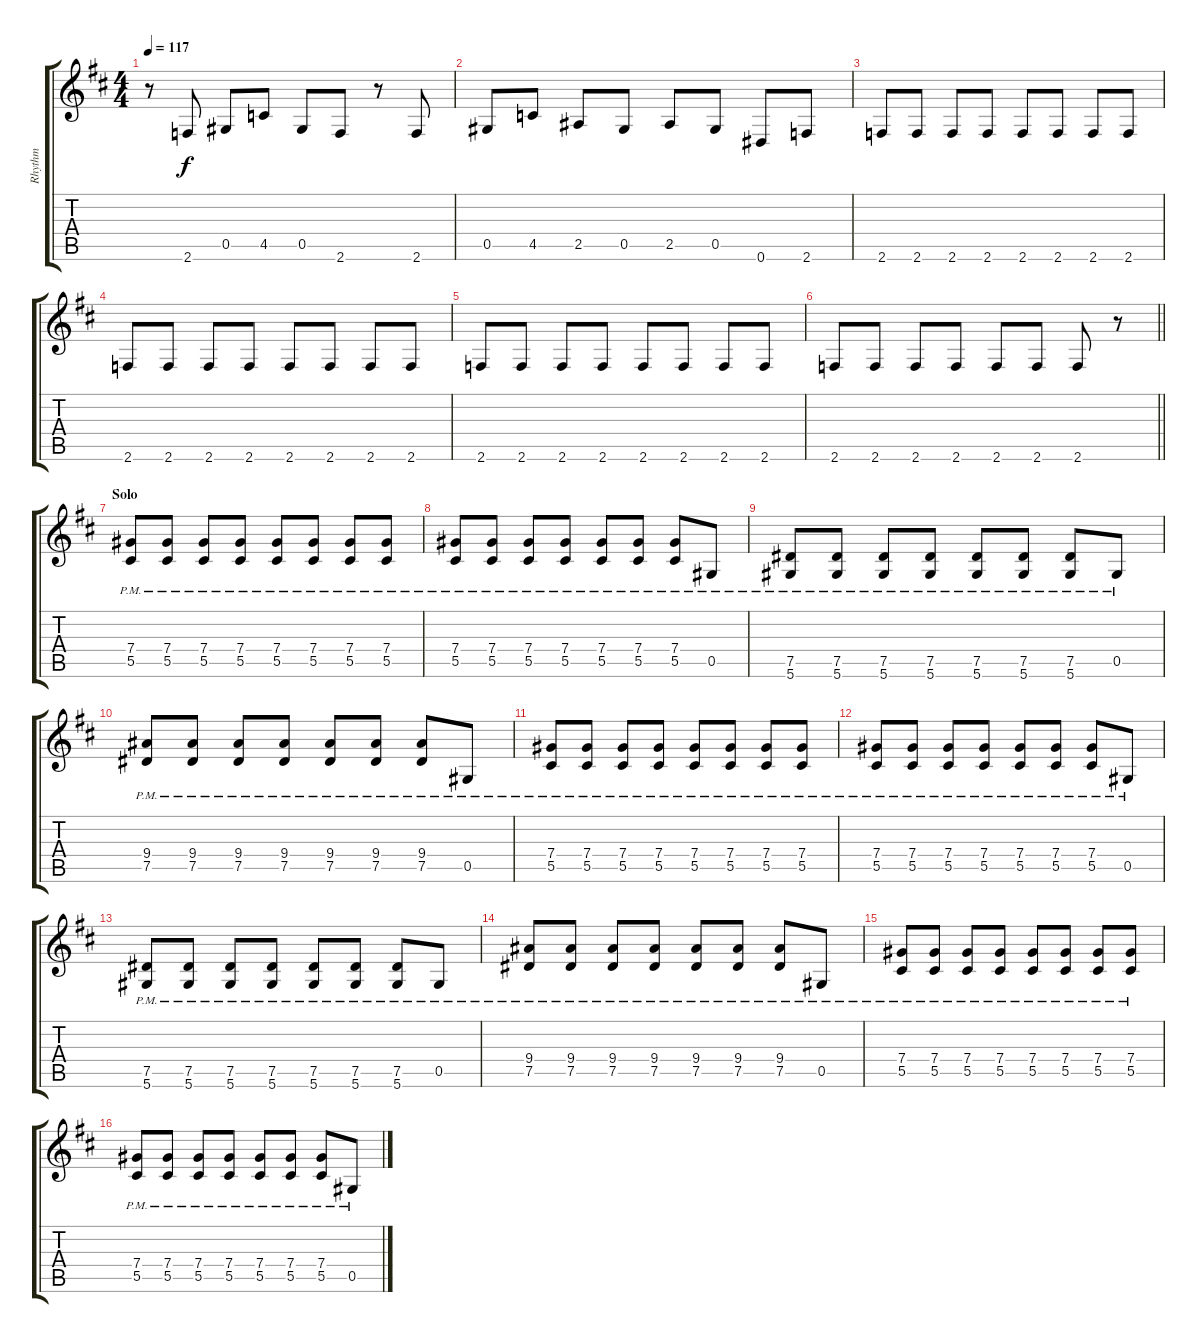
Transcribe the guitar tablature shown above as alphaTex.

\track ("Rhythm" "Rhythm") {instrument overdrivenguitar}
\staff {score tabs}
\tuning (Eb4 Bb3 Gb3 Db3 Ab2 Eb2) {hide}
\ts (4 4)
\tempo 117
\clef g2
\ks d
r.8{dy f} 2.6.8 0.5.8 4.5.8 0.5.8 2.6.8 r.8 2.6.8 |
0.5.8 4.5.8 2.5.8 0.5.8 2.5.8 0.5.8 0.6.8 2.6.8 |
2.6.8{instrument pad6metallic} 2.6.8 2.6.8 2.6.8 2.6.8 2.6.8 2.6.8 2.6.8 |
2.6.8 2.6.8 2.6.8 2.6.8 2.6.8 2.6.8 2.6.8 2.6.8 |
2.6.8 2.6.8 2.6.8 2.6.8 2.6.8 2.6.8 2.6.8 2.6.8 |
\barLineRight lightlight
2.6.8 2.6.8 2.6.8 2.6.8 2.6.8 2.6.8 2.6.8 r.8 |
\section ("" "Solo")
(7.4{pm} 5.5{pm}).8{instrument overdrivenguitar} (7.4{pm} 5.5{pm}).8 (7.4{pm} 5.5{pm}).8 (7.4{pm} 5.5{pm}).8 (7.4{pm} 5.5{pm}).8 (7.4{pm} 5.5{pm}).8 (7.4{pm} 5.5{pm}).8 (7.4{pm} 5.5{pm}).8 |
(7.4{pm} 5.5{pm}).8 (7.4{pm} 5.5{pm}).8 (7.4{pm} 5.5{pm}).8 (7.4{pm} 5.5{pm}).8 (7.4{pm} 5.5{pm}).8 (7.4{pm} 5.5{pm}).8 (7.4{pm} 5.5{pm}).8 0.5{pm}.8 |
(7.5{pm} 5.6{pm}).8 (7.5{pm} 5.6{pm}).8 (7.5{pm} 5.6{pm}).8 (7.5{pm} 5.6{pm}).8 (7.5{pm} 5.6{pm}).8 (7.5{pm} 5.6{pm}).8 (7.5{pm} 5.6{pm}).8 0.5{pm}.8 |
(9.4{pm} 7.5{pm}).8 (9.4{pm} 7.5{pm}).8 (9.4{pm} 7.5{pm}).8 (9.4{pm} 7.5{pm}).8 (9.4{pm} 7.5{pm}).8 (9.4{pm} 7.5{pm}).8 (9.4{pm} 7.5{pm}).8 0.5{pm}.8 |
(7.4{pm} 5.5{pm}).8 (7.4{pm} 5.5{pm}).8 (7.4{pm} 5.5{pm}).8 (7.4{pm} 5.5{pm}).8 (7.4{pm} 5.5{pm}).8 (7.4{pm} 5.5{pm}).8 (7.4{pm} 5.5{pm}).8 (7.4{pm} 5.5{pm}).8 |
(7.4{pm} 5.5{pm}).8 (7.4{pm} 5.5{pm}).8 (7.4{pm} 5.5{pm}).8 (7.4{pm} 5.5{pm}).8 (7.4{pm} 5.5{pm}).8 (7.4{pm} 5.5{pm}).8 (7.4{pm} 5.5{pm}).8 0.5{pm}.8 |
(7.5{pm} 5.6{pm}).8 (7.5{pm} 5.6{pm}).8 (7.5{pm} 5.6{pm}).8 (7.5{pm} 5.6{pm}).8 (7.5{pm} 5.6{pm}).8 (7.5{pm} 5.6{pm}).8 (7.5{pm} 5.6{pm}).8 0.5{pm}.8 |
(9.4{pm} 7.5{pm}).8 (9.4{pm} 7.5{pm}).8 (9.4{pm} 7.5{pm}).8 (9.4{pm} 7.5{pm}).8 (9.4{pm} 7.5{pm}).8 (9.4{pm} 7.5{pm}).8 (9.4{pm} 7.5{pm}).8 0.5{pm}.8 |
(7.4{pm} 5.5{pm}).8 (7.4{pm} 5.5{pm}).8 (7.4{pm} 5.5{pm}).8 (7.4{pm} 5.5{pm}).8 (7.4{pm} 5.5{pm}).8 (7.4{pm} 5.5{pm}).8 (7.4{pm} 5.5{pm}).8 (7.4{pm} 5.5{pm}).8 |
(7.4{pm} 5.5{pm}).8 (7.4{pm} 5.5{pm}).8 (7.4{pm} 5.5{pm}).8 (7.4{pm} 5.5{pm}).8 (7.4{pm} 5.5{pm}).8 (7.4{pm} 5.5{pm}).8 (7.4{pm} 5.5{pm}).8 0.5{pm}.8
